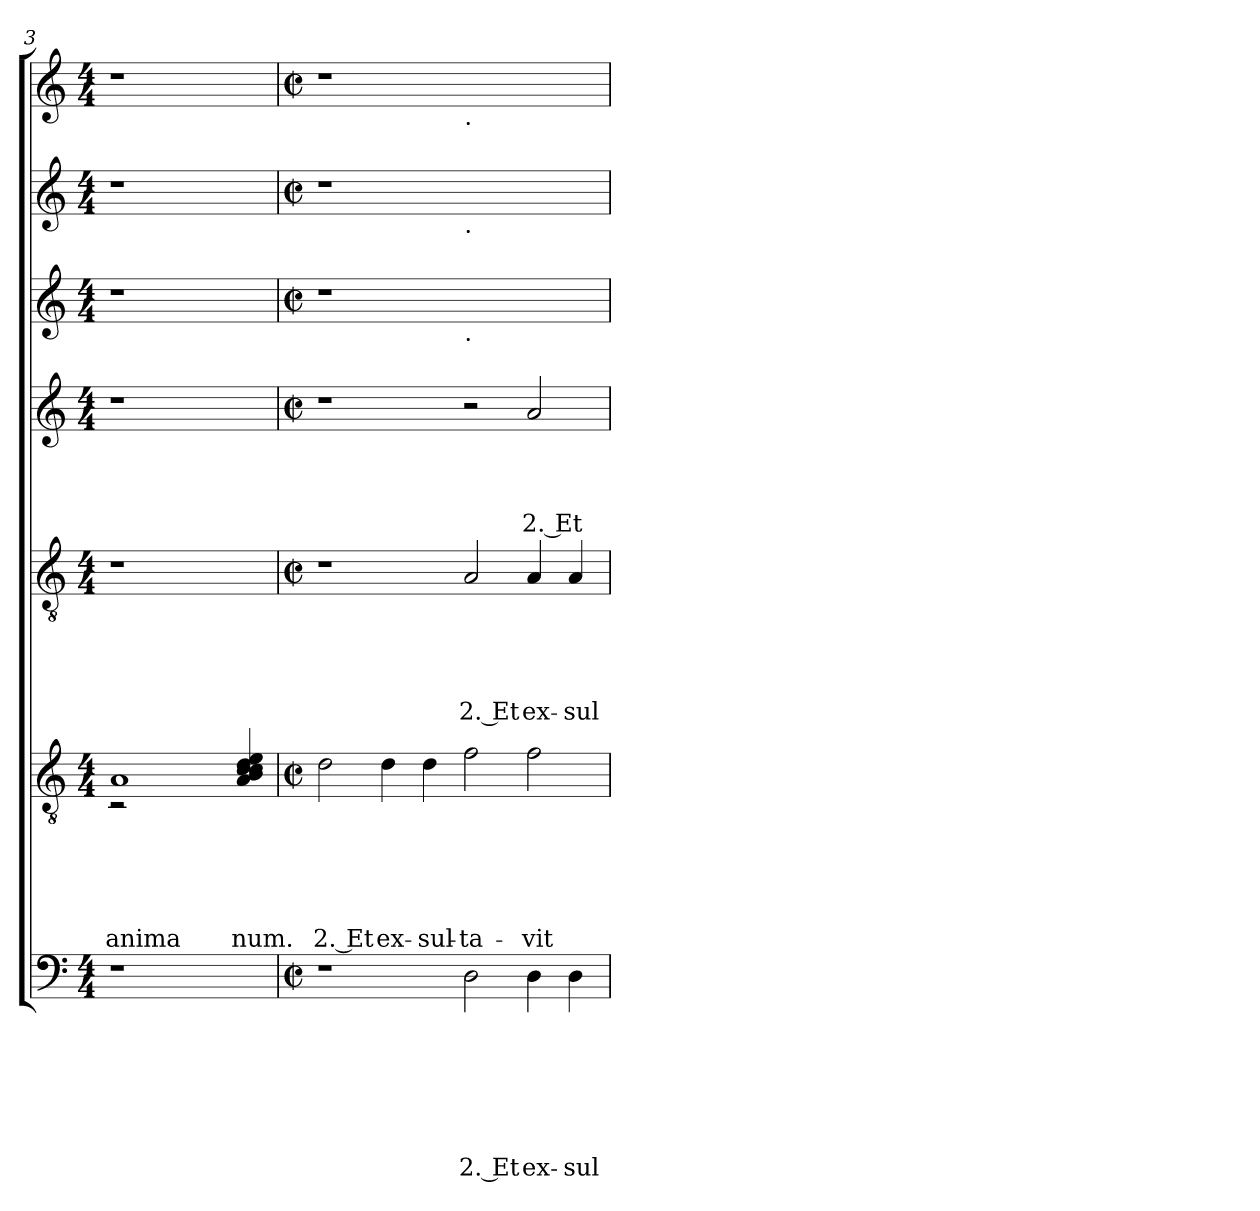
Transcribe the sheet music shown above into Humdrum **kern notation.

**kern	**text	**text	**text	**text	**text	**text	**text	**kern	**text	**text	**text	**text	**text	**text	**kern	**text	**text	**text	**text	**text	**kern	**text	**text	**text	**text	**kern	**kern	**kern
*part7	*part7	*part7	*part7	*part7	*part7	*part7	*part7	*part6	*part6	*part6	*part6	*part6	*part6	*part6	*part5	*part5	*part5	*part5	*part5	*part5	*part4	*part4	*part4	*part4	*part4	*part3	*part2	*part1
*staff7	*staff7	*staff7	*staff7	*staff7	*staff7	*staff7	*staff7	*staff6	*staff6	*staff6	*staff6	*staff6	*staff6	*staff6	*staff5	*staff5	*staff5	*staff5	*staff5	*staff5	*staff4	*staff4	*staff4	*staff4	*staff4	*staff3	*staff2	*staff1
*clefF4	*	*	*	*	*	*	*	*clefGv2	*	*	*	*	*	*	*clefGv2	*	*	*	*	*	*clefG2	*	*	*	*	*clefG2	*clefG2	*clefG2
*k[]	*	*	*	*	*	*	*	*k[]	*	*	*	*	*	*	*k[]	*	*	*	*	*	*k[]	*	*	*	*	*k[]	*k[]	*k[]
*C:	*	*	*	*	*	*	*	*C:	*	*	*	*	*	*	*C:	*	*	*	*	*	*C:	*	*	*	*	*C:	*C:	*C:
*M4/4	*	*	*	*	*	*	*	*M4/4	*	*	*	*	*	*	*M4/4	*	*	*	*	*	*M4/4	*	*	*	*	*M4/4	*M4/4	*M4/4
=3	=3	=3	=3	=3	=3	=3	=3	=3	=3	=3	=3	=3	=3	=3	=3	=3	=3	=3	=3	=3	=3	=3	=3	=3	=3	=3	=3	=3
!	!	!	!	!	!	!	!	!	!	!	!	!	!	!LO:LY:b	!	!	!	!	!	!	!	!	!	!	!	!	!	!
*	*	*	*	*	*	*	*	*^	*	*	*	*	*	*	*	*	*	*	*	*	*	*	*	*	*	*	*	*
1r	.	.	.	.	.	.	.	1A	2rC	.	.	.	.	.	anima	1r	.	.	.	.	.	1r	.	.	.	.	1r	1r	1r
.	.	.	.	.	.	.	.	.	2.ryy	.	.	.	.	.	.	.	.	.	.	.	.	.	.	.	.	.	.	.	.
!	!	!	!	!	!	!	!	!LO:N:n=1:head=solid	!	!	!	!	!	!	!	!	!	!	!	!	!	!	!	!	!	!	!	!	!
!	!	!	!	!	!	!	!	!LO:N:n=2:head=solid	!	!	!	!	!	!	!	!	!	!	!	!	!	!	!	!	!	!	!	!	!
!	!	!	!	!	!	!	!	!LO:N:n=3:head=solid	!	!	!	!	!	!	!	!	!	!	!	!	!	!	!	!	!	!	!	!	!
!	!	!	!	!	!	!	!	!LO:N:n=4:head=solid	!	!	!	!	!	!	!	!	!	!	!	!	!	!	!	!	!	!	!	!	!
!	!	!	!	!	!	!	!	!LO:N:n=5:head=solid	!	!	!	!	!	!	!	!	!	!	!	!	!	!	!	!	!	!	!	!	!
!	!	!	!	!	!	!	!	!LO:N:n=6:head=solid	!	!	!	!	!	!	!LO:LY:b	!	!	!	!	!	!	!	!	!	!	!	!	!	!
4ryy	.	.	.	.	.	.	.	4A/ 4B/ 4c/ 4c/ 4d/ 4e/	.	.	.	.	.	.	-num.	4ryy	.	.	.	.	.	4ryy	.	.	.	.	4ryy	4ryy	4ryy
*	*	*	*	*	*	*	*	*v	*v	*	*	*	*	*	*	*	*	*	*	*	*	*	*	*	*	*	*	*	*
=4	=4	=4	=4	=4	=4	=4	=4	=4	=4	=4	=4	=4	=4	=4	=4	=4	=4	=4	=4	=4	=4	=4	=4	=4	=4	=4	=4	=4
*M2/2	*	*	*	*	*	*	*	*M2/2	*	*	*	*	*	*	*M2/2	*	*	*	*	*	*M2/2	*	*	*	*	*M2/2	*M2/2	*M2/2
*met(c|)	*	*	*	*	*	*	*	*met(c|)	*	*	*	*	*	*	*met(c|)	*	*	*	*	*	*met(c|)	*	*	*	*	*met(c|)	*met(c|)	*met(c|)
!	!	!	!	!	!	!	!	!	!	!	!	!	!	!LO:LY:b:rj	!	!	!	!	!	!	!	!	!	!	!	!	!	!
1r	.	.	.	.	.	.	.	2d\	.	.	.	.	.	2. Et	1r	.	.	.	.	.	1r	.	.	.	.	1r	1r	1r
!	!	!	!	!	!	!	!	!	!	!	!	!	!	!LO:LY:b	!	!	!	!	!	!	!	!	!	!	!	!	!	!
.	.	.	.	.	.	.	.	4d\	.	.	.	.	.	ex-	.	.	.	.	.	.	.	.	.	.	.	.	.	.
!	!	!	!	!	!	!	!	!	!	!	!	!	!	!LO:LY:b	!	!	!	!	!	!	!	!	!	!	!	!	!	!
.	.	.	.	.	.	.	.	4d\	.	.	.	.	.	-sul-	.	.	.	.	.	.	.	.	.	.	.	.	.	.
!	!	!	!	!	!	!	!	!	!	!	!	!	!	!	!	!	!	!	!	!	!	!	!	!	!	!	!	!LO:TX:b:t=.
!	!	!	!	!	!	!	!	!	!	!	!	!	!	!	!	!	!	!	!	!	!	!	!	!	!	!	!LO:TX:b:t=.	!
!	!	!	!	!	!	!	!	!	!	!	!	!	!	!	!	!	!	!	!	!	!	!	!	!	!	!LO:TX:b:t=.	!	!
!	!	!	!	!	!	!	!LO:LY:b:rj	!	!	!	!	!	!	!LO:LY:b:rj	!	!	!	!	!	!LO:LY:b:rj	!	!	!	!	!	!	!	!
2D\	.	.	.	.	.	.	2. Et	2f\	.	.	.	.	.	-ta-	2A/	.	.	.	.	2. Et	2r	.	.	.	.	1ryy	1ryy	1ryy
!	!	!	!	!	!	!	!LO:LY:b	!	!	!	!	!	!	!LO:LY:b	!	!	!	!	!	!LO:LY:b	!	!	!	!	!LO:LY:b:rj	!	!	!
4D\	.	.	.	.	.	.	ex-	2f\	.	.	.	.	.	-vit	4A/	.	.	.	.	ex-	2a/	.	.	.	2. Et	.	.	.
!	!	!	!	!	!	!	!LO:LY:b:rj	!	!	!	!	!	!	!	!	!	!	!	!	!LO:LY:b:rj	!	!	!	!	!	!	!	!
4D\	.	.	.	.	.	.	-sul-	.	.	.	.	.	.	.	4A/	.	.	.	.	-sul-	.	.	.	.	.	.	.	.
=	=	=	=	=	=	=	=	=	=	=	=	=	=	=	=	=	=	=	=	=	=	=	=	=	=	=	=	=
*-	*-	*-	*-	*-	*-	*-	*-	*-	*-	*-	*-	*-	*-	*-	*-	*-	*-	*-	*-	*-	*-	*-	*-	*-	*-	*-	*-	*-
